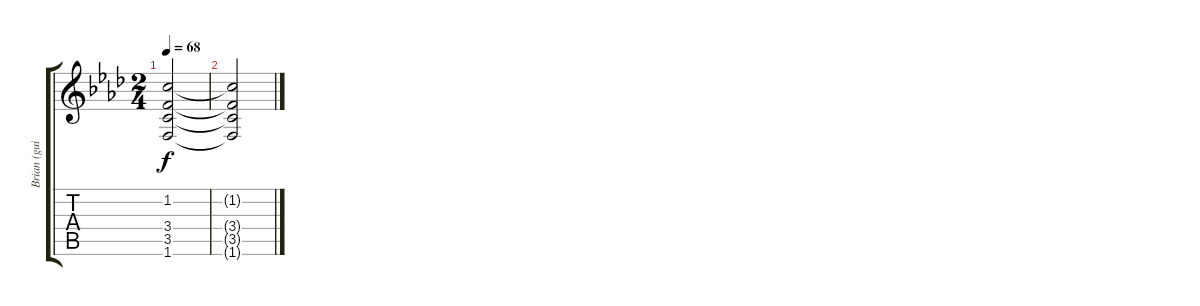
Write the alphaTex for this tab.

\track ("Brian (guitar 2)" "Brian (gui") {instrument distortionguitar}
\staff {score tabs}
\tuning (E4 B3 G3 D3 A2 E2) {hide}
\ts (2 4)
\tempo 68
\clef g2
\ks fminor
(1.2 3.4 3.5 1.6).2{dy f} |
(1.2{t} 3.4{t} 3.5{t} 1.6{t}).2
